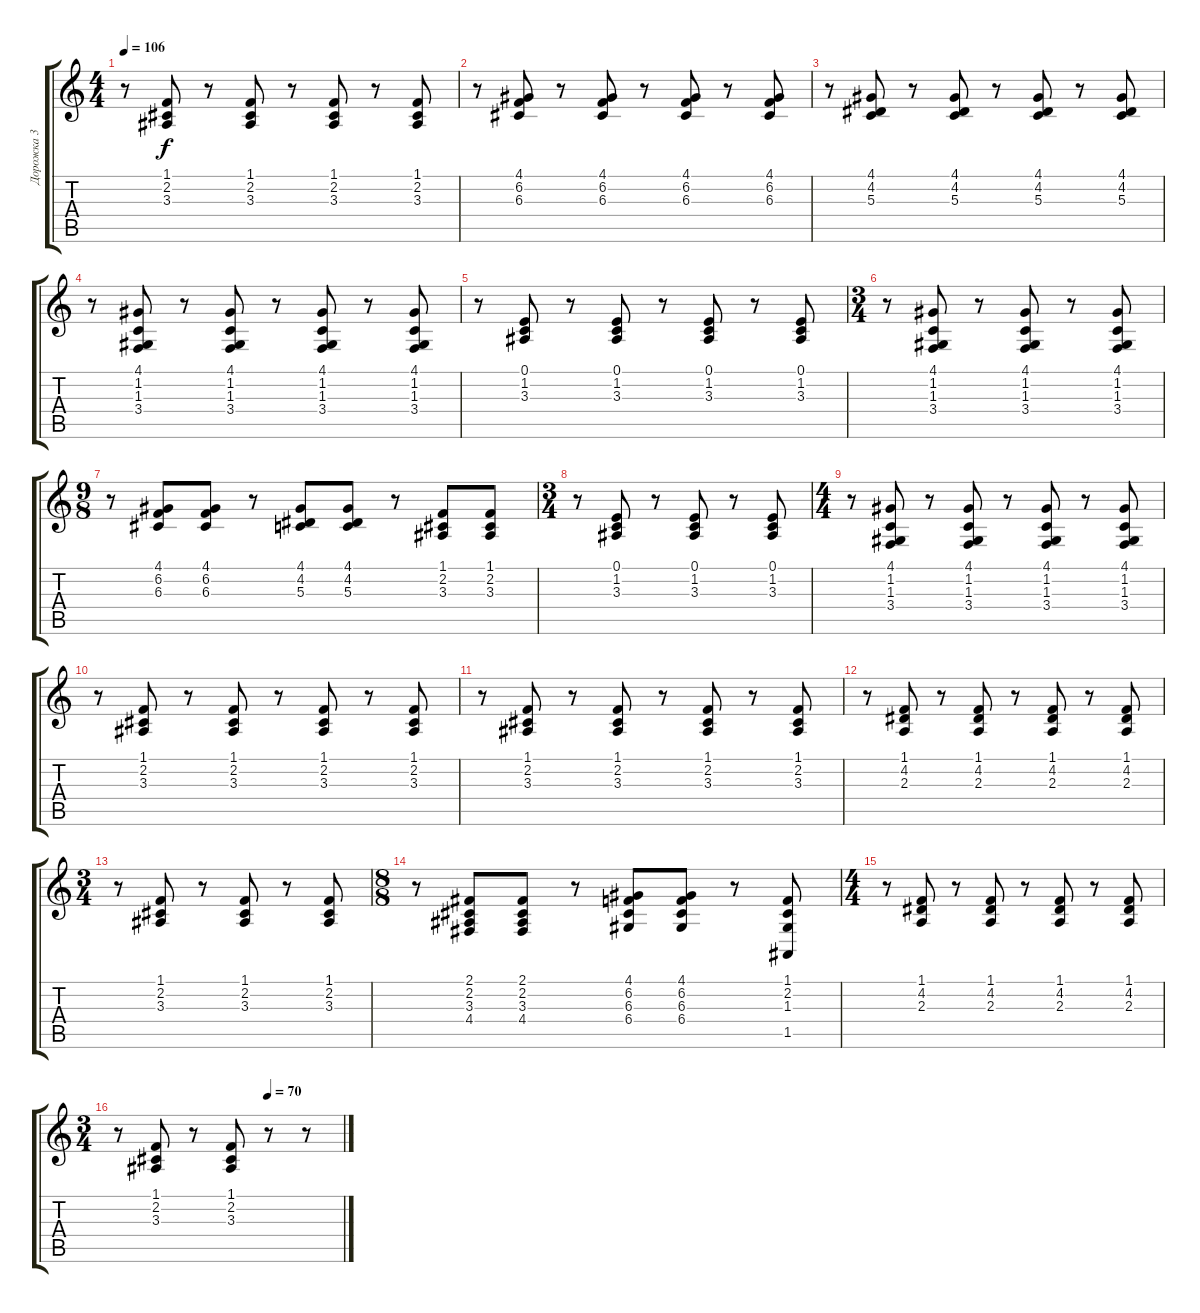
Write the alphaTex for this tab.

\track ("Дорожка 3" "Дорожка 3") {instrument clavinet}
\staff {score tabs}
\tuning (E4 B3 G3 D3 A2 E2) {hide}
\ts (4 4)
\tempo 106
\clef g2
\ks c
r.8{dy f} (1.1 2.2 3.3).8 r.8 (1.1 2.2 3.3).8 r.8 (1.1 2.2 3.3).8 r.8 (1.1 2.2 3.3).8 |
r.8 (4.1 6.2 6.3).8 r.8 (4.1 6.2 6.3).8 r.8 (4.1 6.2 6.3).8 r.8 (4.1 6.2 6.3).8 |
r.8 (4.1 4.2 5.3).8 r.8 (4.1 4.2 5.3).8 r.8 (4.1 4.2 5.3).8 r.8 (4.1 4.2 5.3).8 |
r.8 (4.1 1.2 1.3 3.4).8 r.8 (4.1 1.2 1.3 3.4).8 r.8 (4.1 1.2 1.3 3.4).8 r.8 (4.1 1.2 1.3 3.4).8 |
r.8 (0.1 1.2 3.3).8 r.8 (0.1 1.2 3.3).8 r.8 (0.1 1.2 3.3).8 r.8 (0.1 1.2 3.3).8 |
\ts (3 4)
r.8 (4.1 1.2 1.3 3.4).8 r.8 (4.1 1.2 1.3 3.4).8 r.8 (4.1 1.2 1.3 3.4).8 |
\ts (9 8)
r.8 (4.1 6.2 6.3).8 (4.1 6.2 6.3).8 r.8 (4.1 4.2 5.3).8 (4.1 4.2 5.3).8 r.8 (1.1 2.2 3.3).8 (1.1 2.2 3.3).8 |
\ts (3 4)
r.8 (0.1 1.2 3.3).8 r.8 (0.1 1.2 3.3).8 r.8 (0.1 1.2 3.3).8 |
\ts (4 4)
r.8 (4.1 1.2 1.3 3.4).8 r.8 (4.1 1.2 1.3 3.4).8 r.8 (4.1 1.2 1.3 3.4).8 r.8 (4.1 1.2 1.3 3.4).8 |
r.8 (1.1 2.2 3.3).8 r.8 (1.1 2.2 3.3).8 r.8 (1.1 2.2 3.3).8 r.8 (1.1 2.2 3.3).8 |
r.8 (1.1 2.2 3.3).8 r.8 (1.1 2.2 3.3).8 r.8 (1.1 2.2 3.3).8 r.8 (1.1 2.2 3.3).8 |
r.8 (1.1 4.2 2.3).8 r.8 (1.1 4.2 2.3).8 r.8 (1.1 4.2 2.3).8 r.8 (1.1 4.2 2.3).8 |
\ts (3 4)
r.8 (1.1 2.2 3.3).8 r.8 (1.1 2.2 3.3).8 r.8 (1.1 2.2 3.3).8 |
\ts (8 8)
r.8 (2.1 2.2 3.3 4.4).8 (2.1 2.2 3.3 4.4).8 r.8 (4.1 6.2 6.3 6.4).8 (4.1 6.2 6.3 6.4).8 r.8 (1.1 2.2 1.3 1.5).8 |
\ts (4 4)
r.8 (1.1 4.2 2.3).8 r.8 (1.1 4.2 2.3).8 r.8 (1.1 4.2 2.3).8 r.8 (1.1 4.2 2.3).8 |
\ts (3 4)
\tempo (70 0.6666666666666666)
r.8 (1.1 2.2 3.3).8 r.8 (1.1 2.2 3.3).8 r.8 r.8
